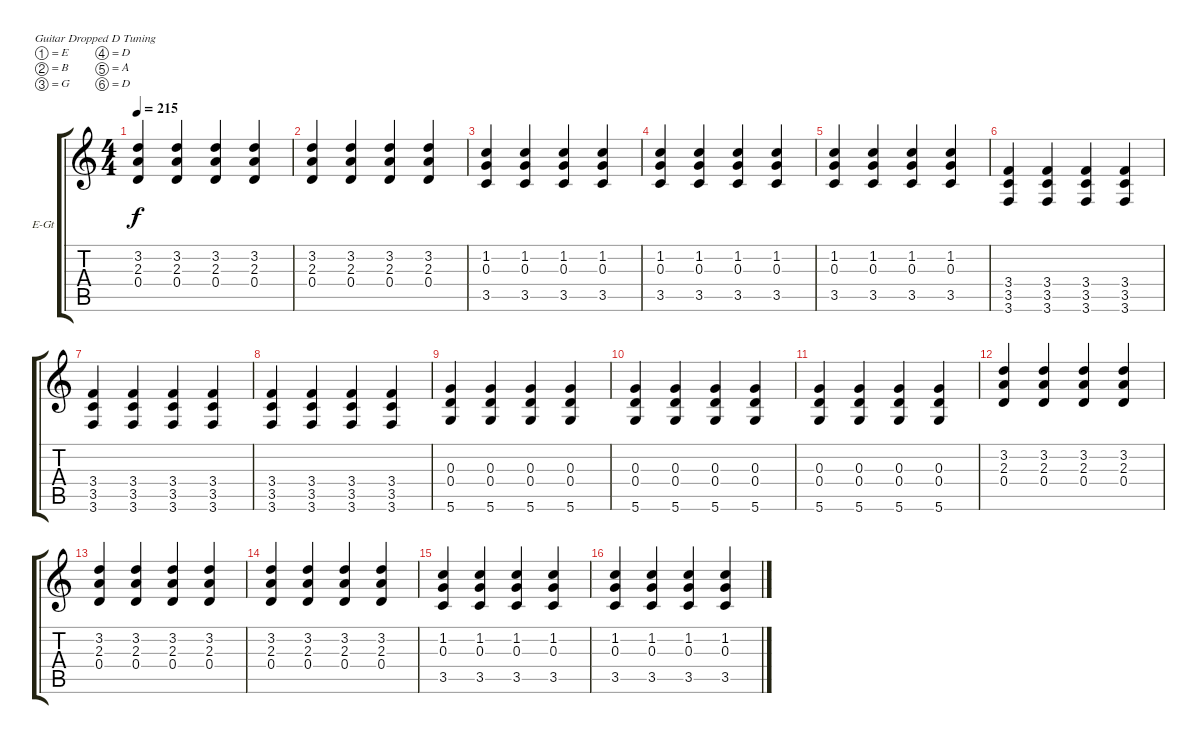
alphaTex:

\bracketExtendMode groupsimilarinstruments
\firstSystemTrackNameOrientation horizontal
\otherSystemsTrackNameOrientation horizontal
\track ("Overdriven-guitar (Richard)" "E-Gt") {instrument overdrivenguitar}
\staff {score tabs}
\tuning (E4 B3 G3 D3 A2 D2)
\ts (4 4)
\tempo 215
\clef g2
\ks c
(3.2 2.3 0.4).4{dy f} (3.2 2.3 0.4).4 (3.2 2.3 0.4).4 (3.2 2.3 0.4).4 |
(3.2 2.3 0.4).4 (3.2 2.3 0.4).4 (3.2 2.3 0.4).4 (3.2 2.3 0.4).4 |
(1.2 0.3 3.5).4 (1.2 0.3 3.5).4 (1.2 0.3 3.5).4 (1.2 0.3 3.5).4 |
(1.2 0.3 3.5).4 (1.2 0.3 3.5).4 (1.2 0.3 3.5).4 (1.2 0.3 3.5).4 |
(1.2 0.3 3.5).4 (1.2 0.3 3.5).4 (1.2 0.3 3.5).4 (1.2 0.3 3.5).4 |
(3.4 3.5 3.6).4 (3.4 3.5 3.6).4 (3.4 3.5 3.6).4 (3.4 3.5 3.6).4 |
(3.4 3.5 3.6).4 (3.4 3.5 3.6).4 (3.4 3.5 3.6).4 (3.4 3.5 3.6).4 |
(3.4 3.5 3.6).4 (3.4 3.5 3.6).4 (3.4 3.5 3.6).4 (3.4 3.5 3.6).4 |
(0.3 0.4 5.6).4 (0.3 0.4 5.6).4 (0.3 0.4 5.6).4 (0.3 0.4 5.6).4 |
(0.3 0.4 5.6).4 (0.3 0.4 5.6).4 (0.3 0.4 5.6).4 (0.3 0.4 5.6).4 |
(0.3 0.4 5.6).4 (0.3 0.4 5.6).4 (0.3 0.4 5.6).4 (0.3 0.4 5.6).4 |
(3.2 2.3 0.4).4 (3.2 2.3 0.4).4 (3.2 2.3 0.4).4 (3.2 2.3 0.4).4 |
(3.2 2.3 0.4).4 (3.2 2.3 0.4).4 (3.2 2.3 0.4).4 (3.2 2.3 0.4).4 |
(3.2 2.3 0.4).4 (3.2 2.3 0.4).4 (3.2 2.3 0.4).4 (3.2 2.3 0.4).4 |
(1.2 0.3 3.5).4 (1.2 0.3 3.5).4 (1.2 0.3 3.5).4 (1.2 0.3 3.5).4 |
(1.2 0.3 3.5).4 (1.2 0.3 3.5).4 (1.2 0.3 3.5).4 (1.2 0.3 3.5).4
